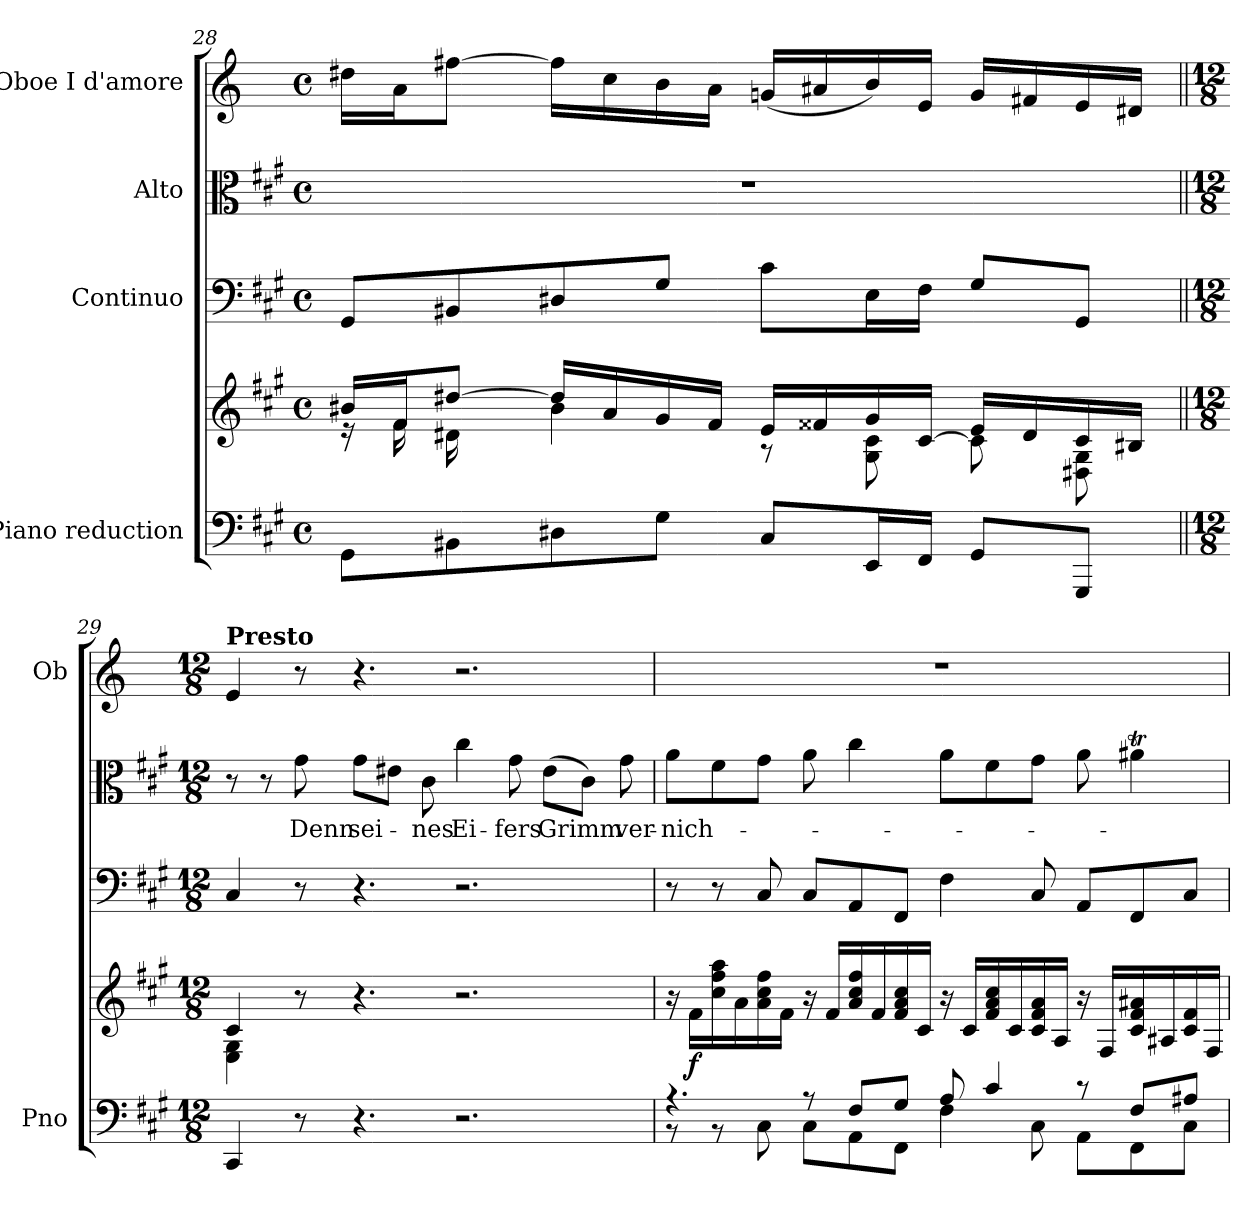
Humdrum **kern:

**kern	**kern	**dynam	**kern	**kern	**text	**kern
*part4	*part4	*part4	*part3	*part2	*part2	*part1
*staff5	*staff4	*staff4/5	*staff3	*staff2	*staff2	*staff1
*I"Piano reduction	*	*	*I"Continuo	*I"Alto	*	*I"Oboe I d'amore
*I'Pno	*	*	*	*	*	*I'Ob
!!LO:PB:g=z
*clefF4	*clefG2	*	*clefF4	*clefC3	*	*clefG2
*	*	*	*	*	*	*ITrd2c3
*k[f#c#g#]	*k[f#c#g#]	*	*k[f#c#g#]	*k[f#c#g#]	*	*k[f#c#g#]
*M4/4	*M4/4	*	*M4/4	*M4/4	*	*M4/4
*met(c)	*met(c)	*	*met(c)	*met(c)	*	*met(c)
=28	=28	=28	=28	=28	=28	=28
*^	*^	*	*	*	*	*
8.ryy	8GG#\L	16b#X/LL	16r	.	8GG#/L	1r	.	16b#X\LL
.	.	16f#/J	16f#\LL	.	.	.	.	16f#\J
.	8BB#X\	[8dd#X/J	16d#X\	.	8BB#X/	.	.	[8dd#X\J
16B#X/JJ	.	.	16ryy	.	.	.	.	.
2.ryy	8D#X\	16dd#/LL]	4b#\	.	8D#X/	.	.	16dd#\LL]
.	.	16a/	.	.	.	.	.	16a\
.	8G#\J	16g#/	.	.	8G#/J	.	.	16g#\
.	.	16f#/JJ	.	.	.	.	.	16f#\JJ
.	8C#/L	16e/LL	8r	.	8c#\L	.	.	(<16en/LL
.	.	16f##X/	.	.	.	.	.	16f##X/
.	16EE/L	16g#/	8G#\ 8c#\L	.	16E\L	.	.	16g#/)
.	16FF#/JJ	[16c#/JJ	.	.	16F#\JJ	.	.	16c#/JJ
.	8GG#/L	16e/LL	8c#\]	.	8G#/L	.	.	16e/LL
.	.	16d#/	.	.	.	.	.	16d#X/
.	8GGG#/J	16c#/	8D#X\ 8G#\J	.	8GG#/J	.	.	16c#/
.	.	16B#X/JJ	.	.	.	.	.	16B#X/JJ
*v	*v	*	*	*	*	*	*	*
=29||	=29||	=29||	=29||	=29||	=29||	=29||	=29||
*M12/8	*M12/8	*	*	*M12/8	*M12/8	*	*M12/8
!	!	!	!	!	!	!	!LO:TX:a:B:t=Presto
4CC#/	4c#/	4E\ 4G#\	.	4C#/	8r	.	4c#/
.	.	.	.	.	8r	.	.
!	!	!	!	!	!	!LO:LY:b	!
8r	8r	8ryy	.	8r	8g#\	Denn	8r
!	!	!	!	!	!	!LO:LY:b	!
4.r	4.r	4.ryy	.	4.r	8g#\L	sei-	4.r
.	.	.	.	.	8e#X\J	.	.
!	!	!	!	!	!	!LO:LY:b	!
.	.	.	.	.	8c#\	-nes	.
!	!	!	!	!	!	!LO:LY:b	!
2.r	2.r	2.ryy	.	2.r	4cc#\	Ei-	2.r
!	!	!	!	!	!	!LO:LY:b	!
.	.	.	.	.	8g#\	-fers	.
!	!	!	!	!	!	!LO:LY:b	!
.	.	.	.	.	(>8e#\L	Grimm	.
.	.	.	.	.	8c#\J)	.	.
!	!	!	!	!	!	!LO:LY:b	!
.	.	.	.	.	8g#\	ver-	.
*	*v	*v	*	*	*	*	*
!!LO:LB:g=z
=30	=30	=30	=30	=30	=30	=30
*^	*	*	*	*	*	*
!	!	!	!	!	!	!LO:LY:b	!
4.r	8r	16r	.	8r	8a\L	-nich-	1.r
!	!	!	!LO:DY:b	!	!	!	!
.	.	16f#\LL	f	.	.	.	.
.	8r	16cc#\ 16ff#\ 16aa\	.	8r	8f#\	.	.
.	.	16a\	.	.	.	.	.
.	8C#\	16a\ 16cc#\ 16ff#\	.	8C#/	8g#\J	.	.
.	.	16f#\JJ	.	.	.	.	.
8r	8C#\L	16r	.	8C#/L	8a\	.	.
.	.	16f#/LL	.	.	.	.	.
8F#/L	8AA\	16a/ 16cc#/ 16ff#/	.	8AA/	4cc#\	.	.
.	.	16f#/	.	.	.	.	.
8G#/J	8FF#\J	16f#/ 16a/ 16cc#/	.	8FF#/J	.	.	.
.	.	16c#/JJ	.	.	.	.	.
8A/	4F#\	16r	.	4F#\	8a\L	.	.
.	.	16c#/LL	.	.	.	.	.
4c#/	.	16f#/ 16a/ 16cc#/	.	.	8f#\	.	.
.	.	16c#/	.	.	.	.	.
.	8C#\	16c#/ 16f#/ 16a/	.	8C#/	8g#\J	.	.
.	.	16A/JJ	.	.	.	.	.
8r	8AA\L	16r	.	8AA/L	8a\	.	.
.	.	16F#/LL	.	.	.	.	.
8F#/L	8FF#\	16c#/ 16f#/ 16a#X/	.	8FF#/	4a#Xt\	.	.
.	.	16A#X/	.	.	.	.	.
8A#X/J	8C#\J	16c#/ 16f#/	.	8C#/J	.	.	.
.	.	16F#/JJ	.	.	.	.	.
*v	*v	*	*	*	*	*	*
=	=	=	=	=	=	=
*-	*-	*-	*-	*-	*-	*-
